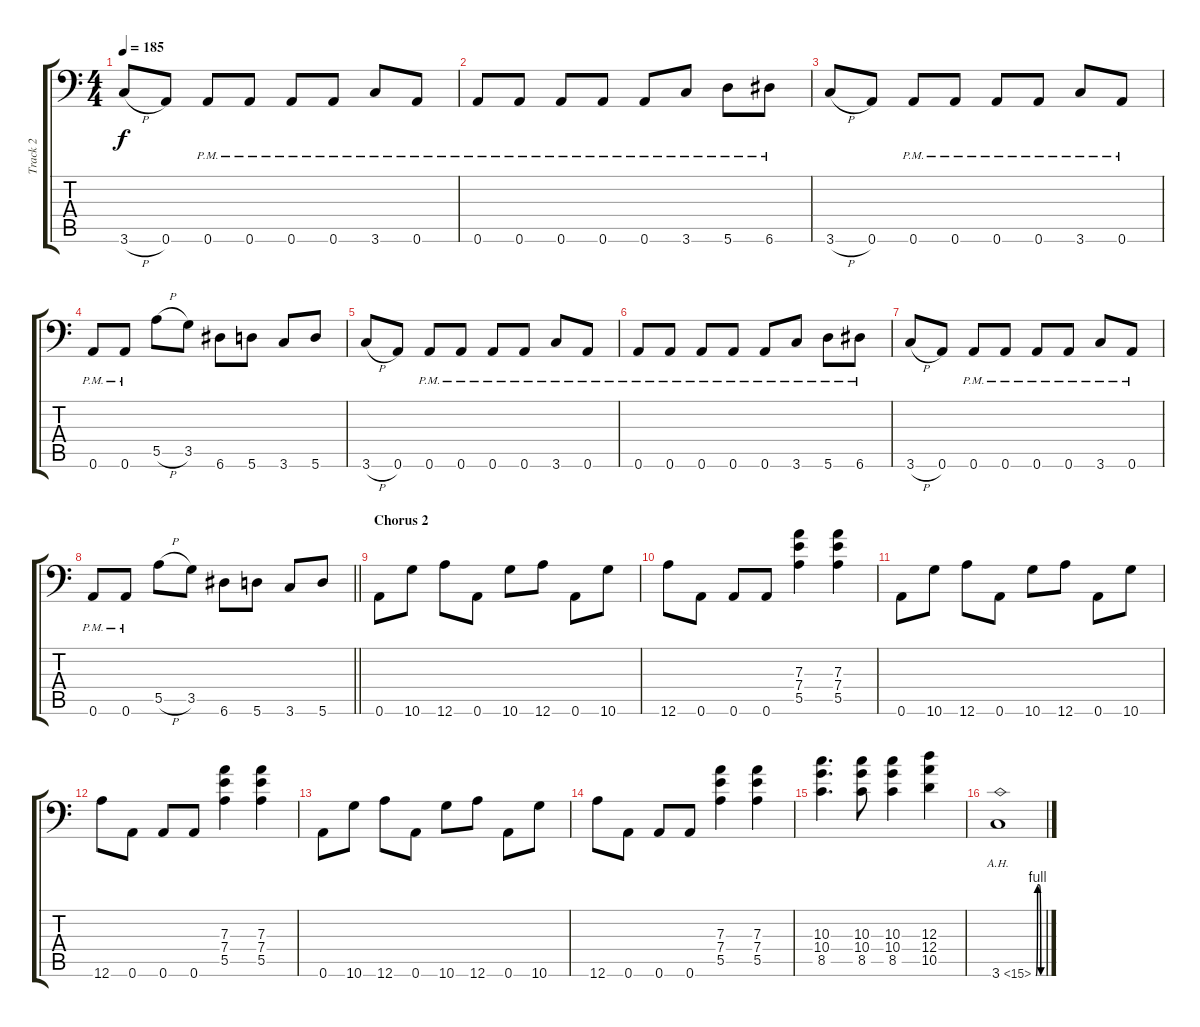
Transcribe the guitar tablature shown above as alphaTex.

\track ("Track 2" "Track 2") {instrument overdrivenguitar}
\staff {score tabs}
\tuning (B3 Gb3 D3 A2 E2 A1) {hide}
\ts (4 4)
\tempo 185
\clef f4
\ks c
3.6{h}.8{dy f} 0.6.8 0.6{pm}.8 0.6{pm}.8 0.6{pm}.8 0.6{pm}.8 3.6{pm}.8 0.6{pm}.8 |
0.6{pm}.8 0.6{pm}.8 0.6{pm}.8 0.6{pm}.8 0.6{pm}.8 3.6{pm}.8 5.6{pm}.8 6.6{pm}.8 |
3.6{h}.8 0.6.8 0.6{pm}.8 0.6{pm}.8 0.6{pm}.8 0.6{pm}.8 3.6{pm}.8 0.6{pm}.8 |
0.6{pm}.8 0.6{pm}.8 5.5{h}.8 3.5.8 6.6.8 5.6.8 3.6.8 5.6.8 |
3.6{h}.8 0.6.8 0.6{pm}.8 0.6{pm}.8 0.6{pm}.8 0.6{pm}.8 3.6{pm}.8 0.6{pm}.8 |
0.6{pm}.8 0.6{pm}.8 0.6{pm}.8 0.6{pm}.8 0.6{pm}.8 3.6{pm}.8 5.6{pm}.8 6.6{pm}.8 |
3.6{h}.8 0.6.8 0.6{pm}.8 0.6{pm}.8 0.6{pm}.8 0.6{pm}.8 3.6{pm}.8 0.6{pm}.8 |
\barLineRight lightlight
0.6{pm}.8 0.6{pm}.8 5.5{h}.8 3.5.8 6.6.8 5.6.8 3.6.8 5.6.8 |
\section ("" "Chorus 2")
0.6.8 10.6.8 12.6.8 0.6.8 10.6.8 12.6.8 0.6.8 10.6.8 |
12.6.8 0.6.8 0.6.8 0.6.8 (7.3 7.4 5.5).4 (7.3 7.4 5.5).4 |
0.6.8 10.6.8 12.6.8 0.6.8 10.6.8 12.6.8 0.6.8 10.6.8 |
12.6.8 0.6.8 0.6.8 0.6.8 (7.3 7.4 5.5).4 (7.3 7.4 5.5).4 |
0.6.8 10.6.8 12.6.8 0.6.8 10.6.8 12.6.8 0.6.8 10.6.8 |
12.6.8 0.6.8 0.6.8 0.6.8 (7.3 7.4 5.5).4 (7.3 7.4 5.5).4 |
(10.3 10.4 8.5).4{d} (10.3 10.4 8.5).8 (10.3 10.4 8.5).4 (12.3 12.4 10.5).4 |
3.6{be (custom 0 0 15 4 30 4 45 0 60 0) ah 12}.1
